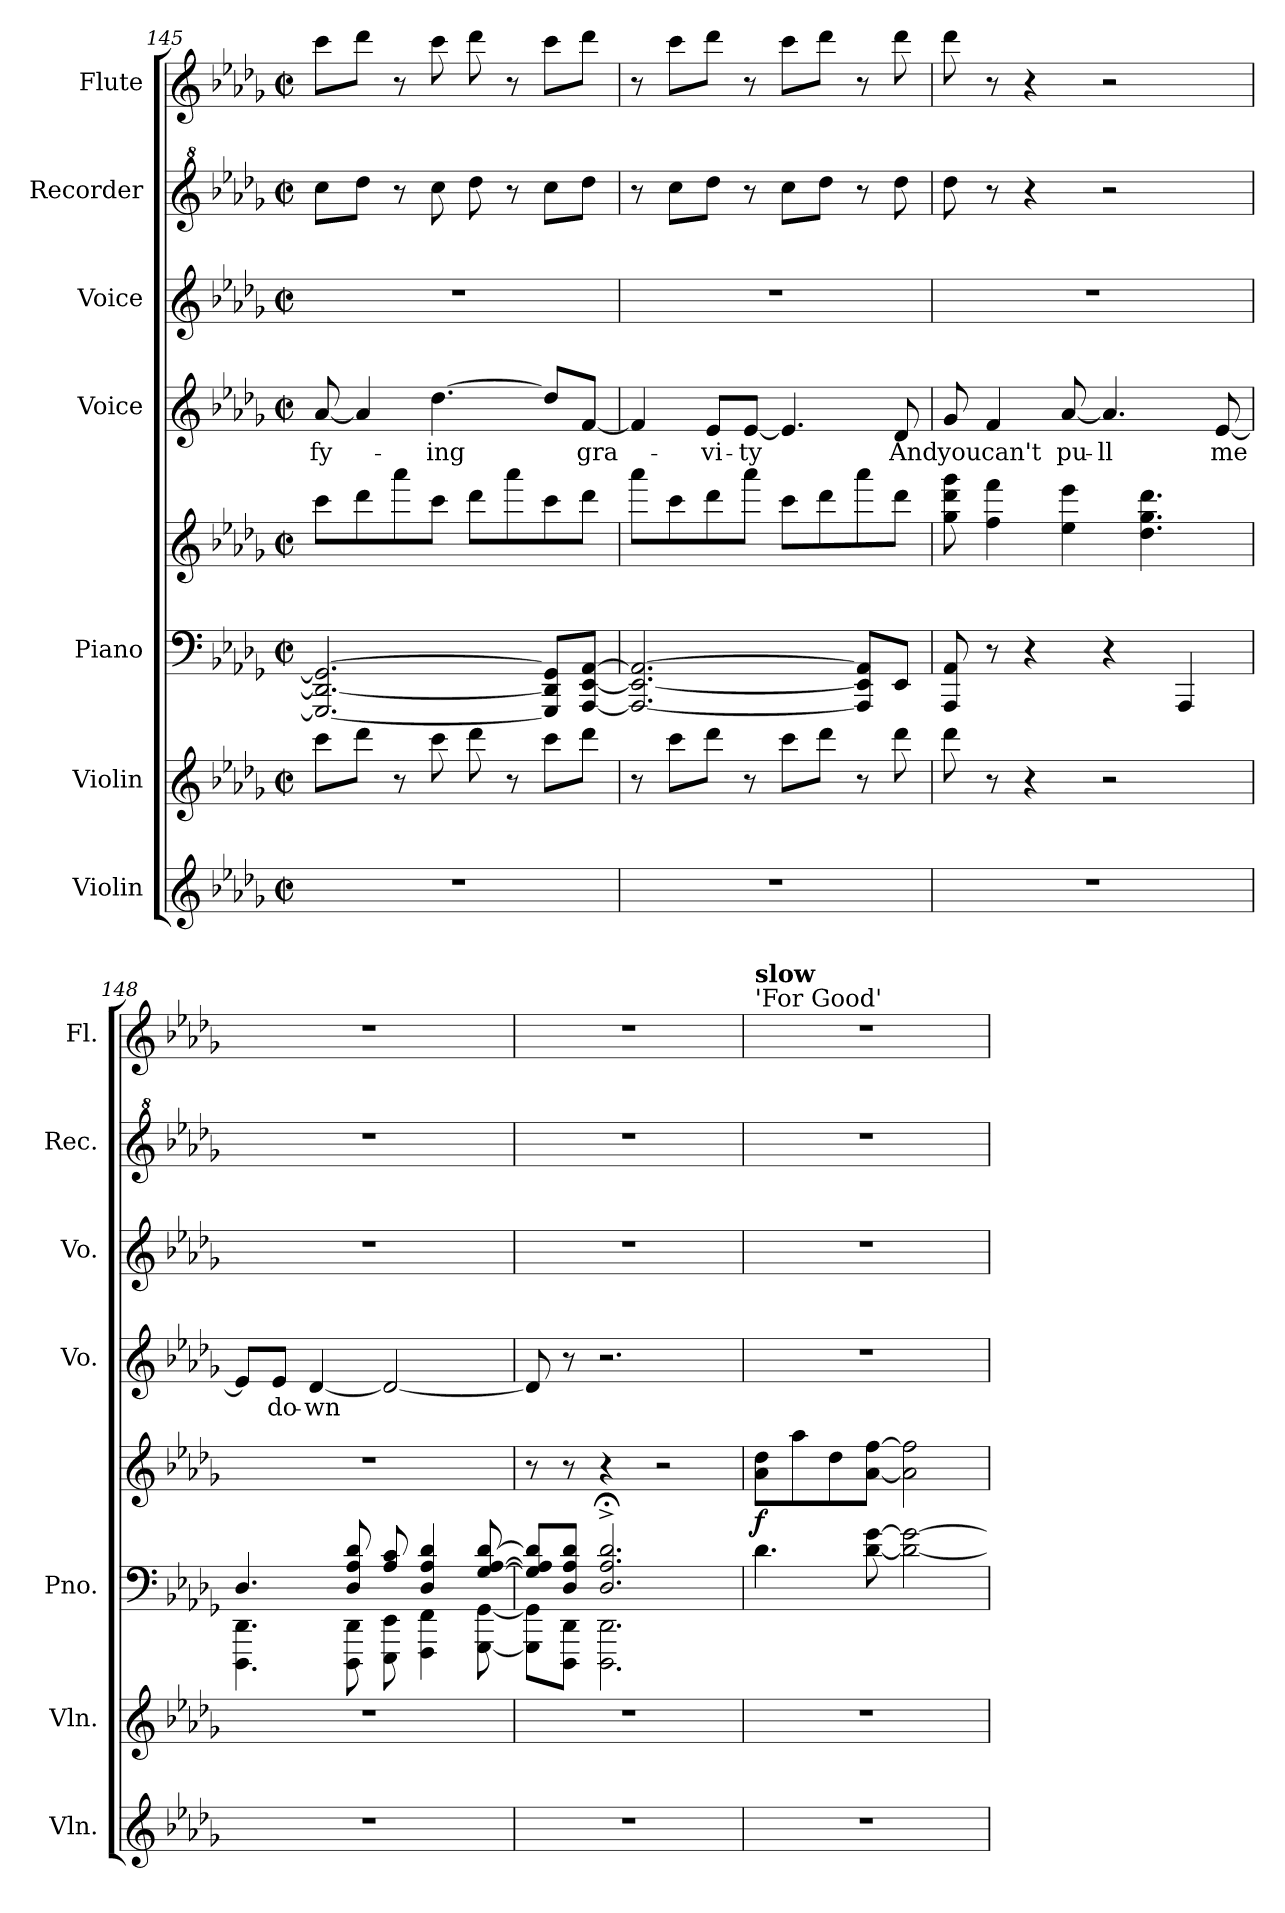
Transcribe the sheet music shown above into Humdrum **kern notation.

**kern	**kern	**kern	**kern	**dynam	**kern	**text	**kern	**kern	**kern
*part7	*part6	*part5	*part5	*part5	*part4	*part4	*part3	*part2	*part1
*staff8	*staff7	*staff6	*staff5	*staff5/6	*staff4	*staff4	*staff3	*staff2	*staff1
*I"Violin	*I"Violin	*I"Piano	*	*	*I"Voice	*	*I"Voice	*I"Recorder	*I"Flute
*I'Vln.	*I'Vln.	*I'Pno.	*	*	*I'Vo.	*	*I'Vo.	*I'Rec.	*I'Fl.
!!LO:PB:g=z
*clefG2	*clefG2	*clefF4	*clefG2	*	*clefG2	*	*clefG2	*clefG^2	*clefG2
*k[b-e-a-d-g-]	*k[b-e-a-d-g-]	*k[b-e-a-d-g-]	*k[b-e-a-d-g-]	*	*k[b-e-a-d-g-]	*	*k[b-e-a-d-g-]	*k[b-e-a-d-g-]	*k[b-e-a-d-g-]
*M2/2	*M2/2	*M2/2	*M2/2	*	*M2/2	*	*M2/2	*M2/2	*M2/2
*met(c|)	*met(c|)	*met(c|)	*met(c|)	*	*met(c|)	*	*met(c|)	*met(c|)	*met(c|)
=145	=145	=145	=145	=145	=145	=145	=145	=145	=145
1r	8ccc\L	2.GGG-/_ 2.DD-/_ 2.GG-/_	8ccc\L	.	[8a-/	-fy-	1r	8ccc\L	8ccc\L
.	8ddd-\J	.	8ddd-\	.	4a-/]	.	.	8ddd-\J	8ddd-\J
.	8r	.	8aaa-\	.	.	.	.	8r	8r
.	8ccc\	.	8ccc\J	.	[4.dd-\	-ing	.	8ccc\	8ccc\
.	8ddd-\	.	8ddd-\L	.	.	.	.	8ddd-\	8ddd-\
.	8r	.	8aaa-\	.	.	.	.	8r	8r
.	8ccc\L	8GGG-/] 8DD-/] 8GG-/]L	8ccc\	.	8dd-/L]	.	.	8ccc\L	8ccc\L
.	8ddd-\J	[8AAA-/ [8EE-/ [8AA-/J	8ddd-\J	.	[8f/J	gra-	.	8ddd-\J	8ddd-\J
=146	=146	=146	=146	=146	=146	=146	=146	=146	=146
1r	8r	2.AAA-/_ 2.EE-/_ 2.AA-/_	8aaa-\L	.	4f/]	.	1r	8r	8r
.	8ccc\L	.	8ccc\	.	.	.	.	8ccc\L	8ccc\L
.	8ddd-\J	.	8ddd-\	.	8e-/L	-vi-	.	8ddd-\J	8ddd-\J
.	8r	.	8aaa-\J	.	[8e-/J	-ty	.	8r	8r
.	8ccc\L	.	8ccc\L	.	4.e-/]	.	.	8ccc\L	8ccc\L
.	8ddd-\J	.	8ddd-\	.	.	.	.	8ddd-\J	8ddd-\J
.	8r	8AAA-/] 8EE-/] 8AA-/]L	8aaa-\	.	.	.	.	8r	8r
.	8ddd-\	8EE-/J	8ddd-\J	.	8d-/	And	.	8ddd-\	8ddd-\
=147	=147	=147	=147	=147	=147	=147	=147	=147	=147
1r	8ddd-\	8AAA-/ 8AA-/	8gg-\ 8ddd-\ 8ggg-\	.	8g-/	you	1r	8ddd-\	8ddd-\
.	8r	8r	4ff\ 4fff\	.	4f/	can't	.	8r	8r
.	4r	4r	.	.	.	.	.	4r	4r
.	.	.	4ee-\ 4eee-\	.	[8a-/	pu-	.	.	.
.	2r	4r	.	.	4.a-/]	-ll	.	2r	2r
.	.	.	4.dd-\ 4.gg-\ 4.ddd-\	.	.	.	.	.	.
.	.	4AAA-/	.	.	.	.	.	.	.
.	.	.	.	.	[8e-/	me	.	.	.
!!LO:PB:g=z
=148	=148	=148	=148	=148	=148	=148	=148	=148	=148
*	*	*^	*	*	*	*	*	*	*
1r	1r	4.D-/	4.DDD-\ 4.DD-\	1r	.	8e-/L]	.	1r	1r	1r
.	.	.	.	.	.	8e-/J	do-	.	.	.
.	.	.	.	.	.	[4d-/	-wn	.	.	.
.	.	8D-/ 8A-/ 8d-/	8DDD-\ 8DD-\	.	.	.	.	.	.	.
.	.	8A-/ 8c/	8EEE-\ 8EE-\	.	.	2d-/_	.	.	.	.
.	.	4D-/ 4A-/ 4d-/	4FFF\ 4FF\	.	.	.	.	.	.	.
.	.	[8G-/ [8A-/ [8d-/	[8GGG-\ [8GG-\	.	.	.	.	.	.	.
=149	=149	=149	=149	=149	=149	=149	=149	=149	=149	=149
1r	1r	8G-/] 8A-/] 8d-/]L	8GGG-\] 8GG-\]L	8r	.	8d-/]	.	1r	1r	1r
.	.	8D-/ 8A-/ 8d-/J	8DDD-\ 8DD-\J	8r	.	8r	.	.	.	.
.	.	2.D-/;<^ 2.A-/;<^ 2.d-/;<^	2.DDD-\ 2.DD-\	4r	.	2.r	.	.	.	.
.	.	.	.	2r	.	.	.	.	.	.
*	*	*v	*v	*	*	*	*	*	*	*
=150	=150	=150	=150	=150	=150	=150	=150	=150	=150
!!LO:REH:place=s1:a:B:fs=14:t=J
*	*	*	*	*	*	*	*	*	*MM100
!	!	!	!	!	!	!	!	!	!LO:TX:a:t='For Good'
!	!	!	!	!	!	!	!	!	!LO:TX:a:B:t=slow
!	!	!	!	!LO:DY:b	!	!	!	!	!
1r	1r	4.d-\	8a-\ 8dd-\L	f	1r	.	1r	1r	1r
.	.	.	8aa-\	.	.	.	.	.	.
.	.	.	8dd-\	.	.	.	.	.	.
.	.	[8d-\ [8g-\	[8a-\ [8ff\J	.	.	.	.	.	.
.	.	2d-\_ 2g-\_	2a-\] 2ff\]	.	.	.	.	.	.
=	=	=	=	=	=	=	=	=	=
*-	*-	*-	*-	*-	*-	*-	*-	*-	*-
